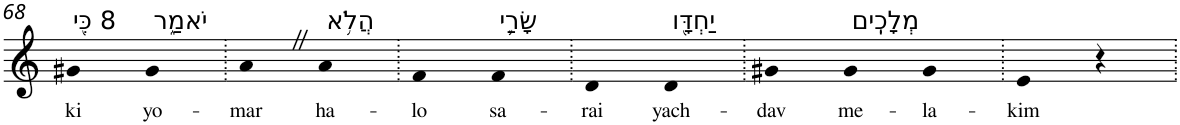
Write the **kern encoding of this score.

**kern	**text
*part1	*part1
*staff1	*staff1
*I"Piano	*
*I'Pno	*
!!LO:PB:g=z
*clefG2	*
*k[]	*
=68	=68
!LO:TX:a:t=8 כִּ֖י	!
!	!LO:LY:b
4g#X	ki
!LO:TX:a:t=יֹאמַ֑ר	!
!	!LO:LY:b
4g#	yo-
=69.	=69.
!	!LO:LY:b
4aZ	-mar
!LO:TX:a:t=הֲלֹ֥א	!
!	!LO:LY:b
4a	ha-
=70.	=70.
!	!LO:LY:b
4f	-lo
!LO:TX:a:t=שָׂרַ֛י	!
!	!LO:LY:b
4f	sa-
=71.	=71.
!	!LO:LY:b
4d	-rai
!LO:TX:a:t=יַחְדָּ֖ו	!
!	!LO:LY:b
4d	yach-
=72.	=72.
!	!LO:LY:b
4g#X	-dav
!LO:TX:a:t=מְלָכִֽים	!
!	!LO:LY:b
4g#	me-
!	!LO:LY:b
4g#	-la-
=73.	=73.
!	!LO:LY:b
4e	-kim
4r	.
=.	=.
*-	*-
